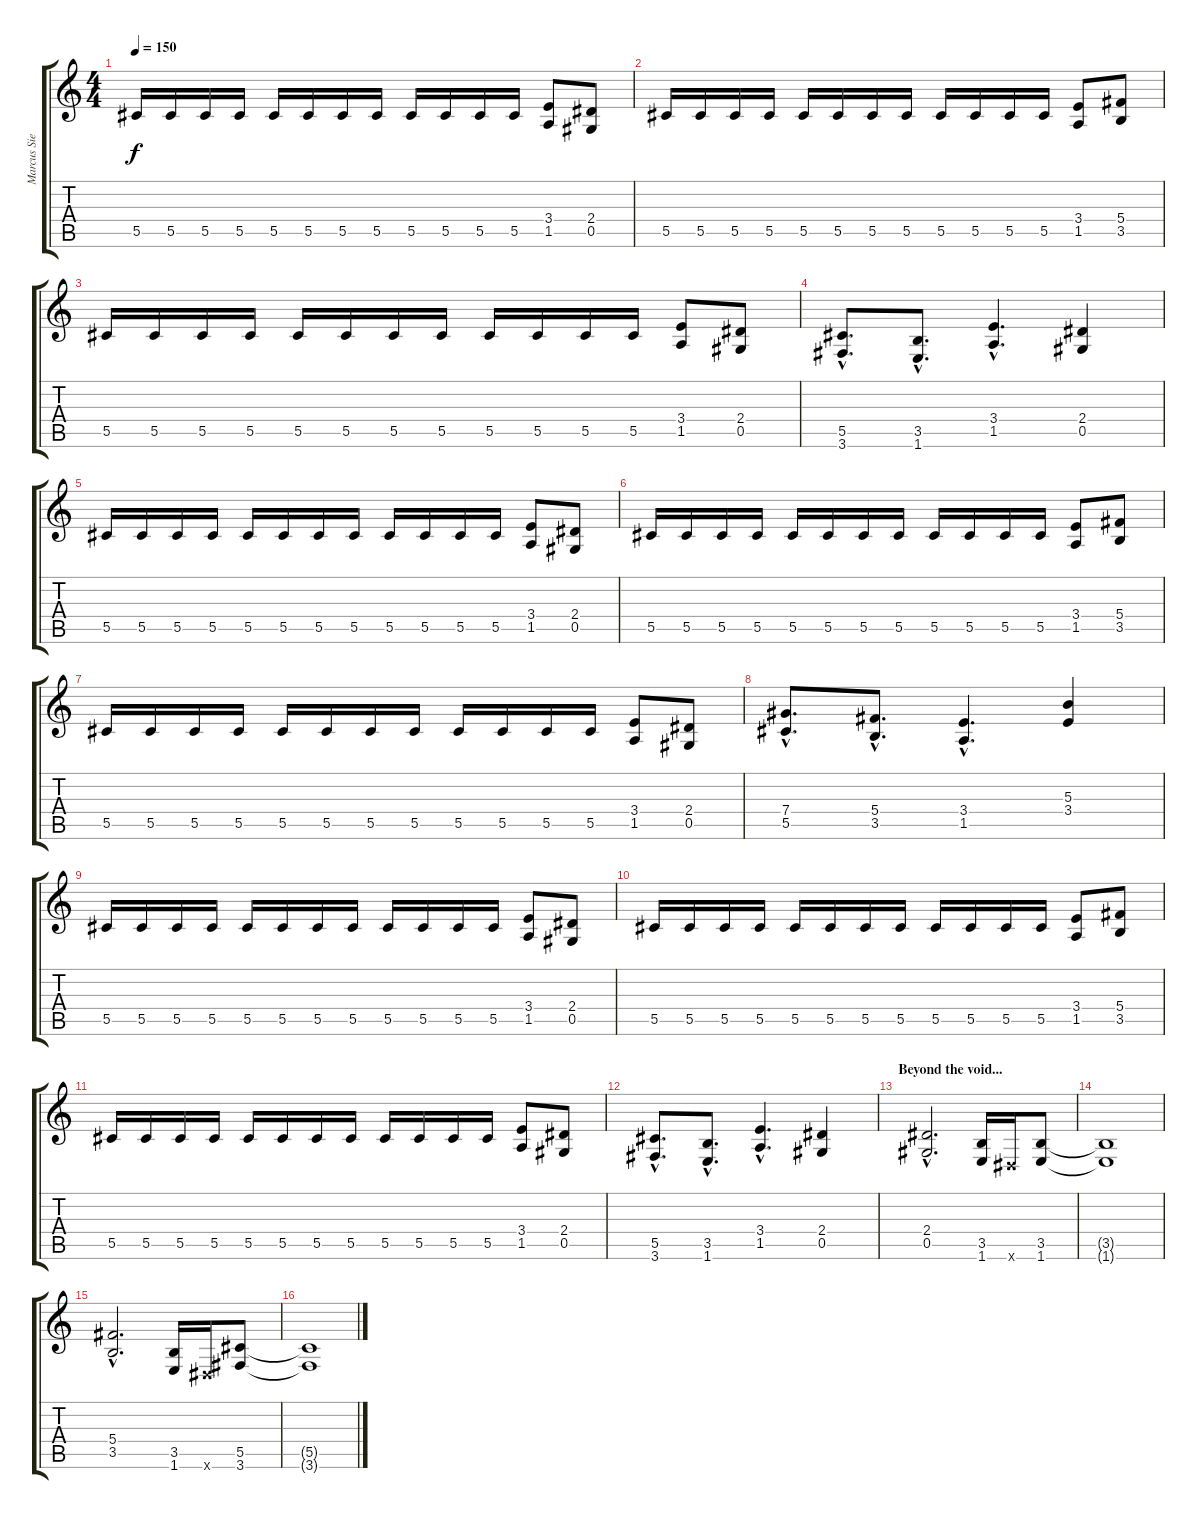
\track ("Marcus Siepen" "Marcus Sie") {instrument distortionguitar}
\staff {score tabs}
\tuning (Eb4 Bb3 Gb3 Db3 Ab2 Eb2) {hide}
\ts (4 4)
\tempo 150
\clef g2
\ks c
5.5.16{dy f} 5.5.16 5.5.16 5.5.16 5.5.16 5.5.16 5.5.16 5.5.16 5.5.16 5.5.16 5.5.16 5.5.16 (3.4 1.5).8 (2.4 0.5).8 |
5.5.16 5.5.16 5.5.16 5.5.16 5.5.16 5.5.16 5.5.16 5.5.16 5.5.16 5.5.16 5.5.16 5.5.16 (3.4 1.5).8 (5.4 3.5).8 |
5.5.16 5.5.16 5.5.16 5.5.16 5.5.16 5.5.16 5.5.16 5.5.16 5.5.16 5.5.16 5.5.16 5.5.16 (3.4 1.5).8 (2.4 0.5).8 |
(5.5{hac} 3.6{hac}).8{d} (3.5{hac} 1.6{hac}).8{d} (3.4{hac} 1.5{hac}).4{d} (2.4 0.5).4 |
5.5.16 5.5.16 5.5.16 5.5.16 5.5.16 5.5.16 5.5.16 5.5.16 5.5.16 5.5.16 5.5.16 5.5.16 (3.4 1.5).8 (2.4 0.5).8 |
5.5.16 5.5.16 5.5.16 5.5.16 5.5.16 5.5.16 5.5.16 5.5.16 5.5.16 5.5.16 5.5.16 5.5.16 (3.4 1.5).8 (5.4 3.5).8 |
5.5.16 5.5.16 5.5.16 5.5.16 5.5.16 5.5.16 5.5.16 5.5.16 5.5.16 5.5.16 5.5.16 5.5.16 (3.4 1.5).8 (2.4 0.5).8 |
(7.4{hac} 5.5{hac}).8{d} (5.4{hac} 3.5{hac}).8{d} (3.4{hac} 1.5{hac}).4{d} (5.3 3.4).4 |
5.5.16 5.5.16 5.5.16 5.5.16 5.5.16 5.5.16 5.5.16 5.5.16 5.5.16 5.5.16 5.5.16 5.5.16 (3.4 1.5).8 (2.4 0.5).8 |
5.5.16 5.5.16 5.5.16 5.5.16 5.5.16 5.5.16 5.5.16 5.5.16 5.5.16 5.5.16 5.5.16 5.5.16 (3.4 1.5).8 (5.4 3.5).8 |
5.5.16 5.5.16 5.5.16 5.5.16 5.5.16 5.5.16 5.5.16 5.5.16 5.5.16 5.5.16 5.5.16 5.5.16 (3.4 1.5).8 (2.4 0.5).8 |
(5.5{hac} 3.6{hac}).8{d} (3.5{hac} 1.6{hac}).8{d} (3.4{hac} 1.5{hac}).4{d} (2.4 0.5).4 |
\section ("" "Beyond the void...")
(2.4{hac} 0.5{hac}).2{d} (3.5 1.6).16 0.6{x}.16 (3.5 1.6).8 |
(3.5{t} 1.6{t}).1 |
(5.4{hac} 3.5{hac}).2{d} (3.5 1.6).16 0.6{x}.16 (5.5 3.6).8 |
(5.5{t} 3.6{t}).1
